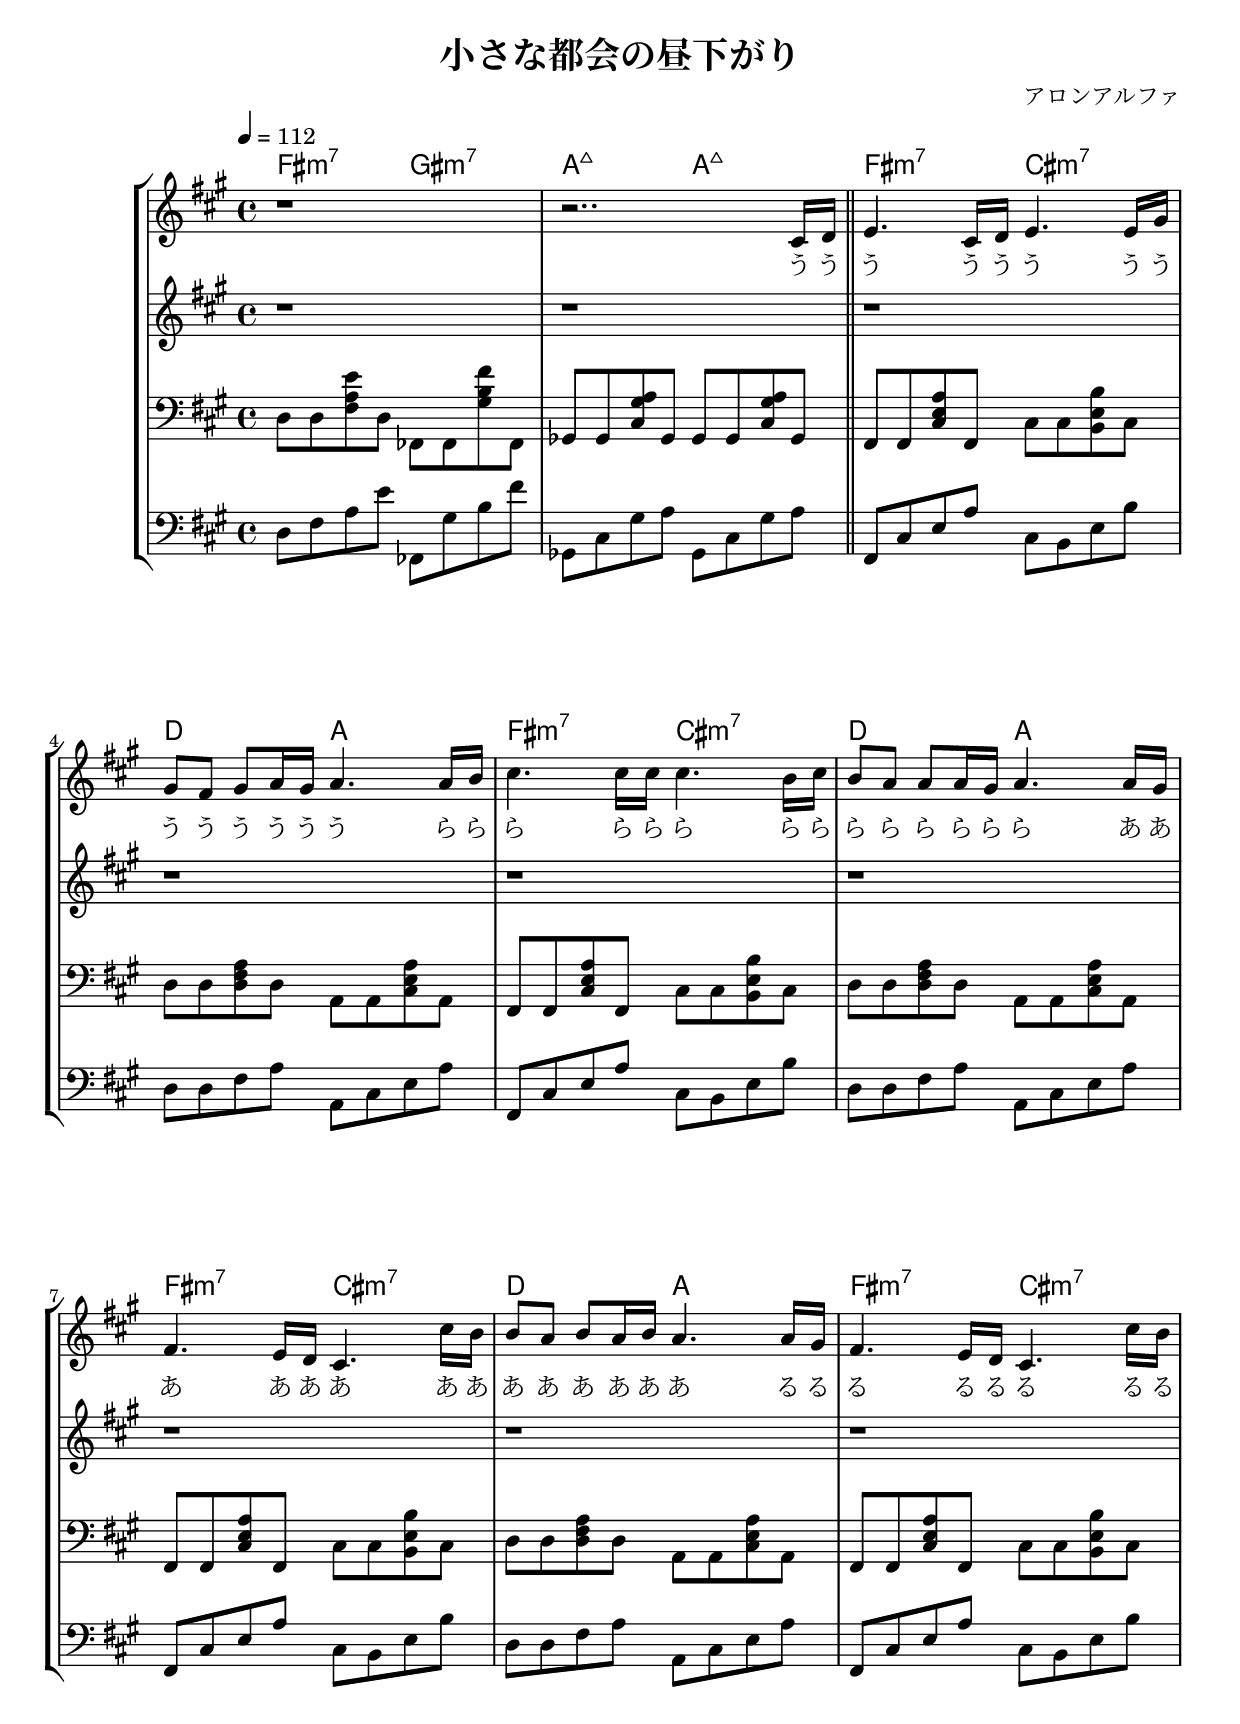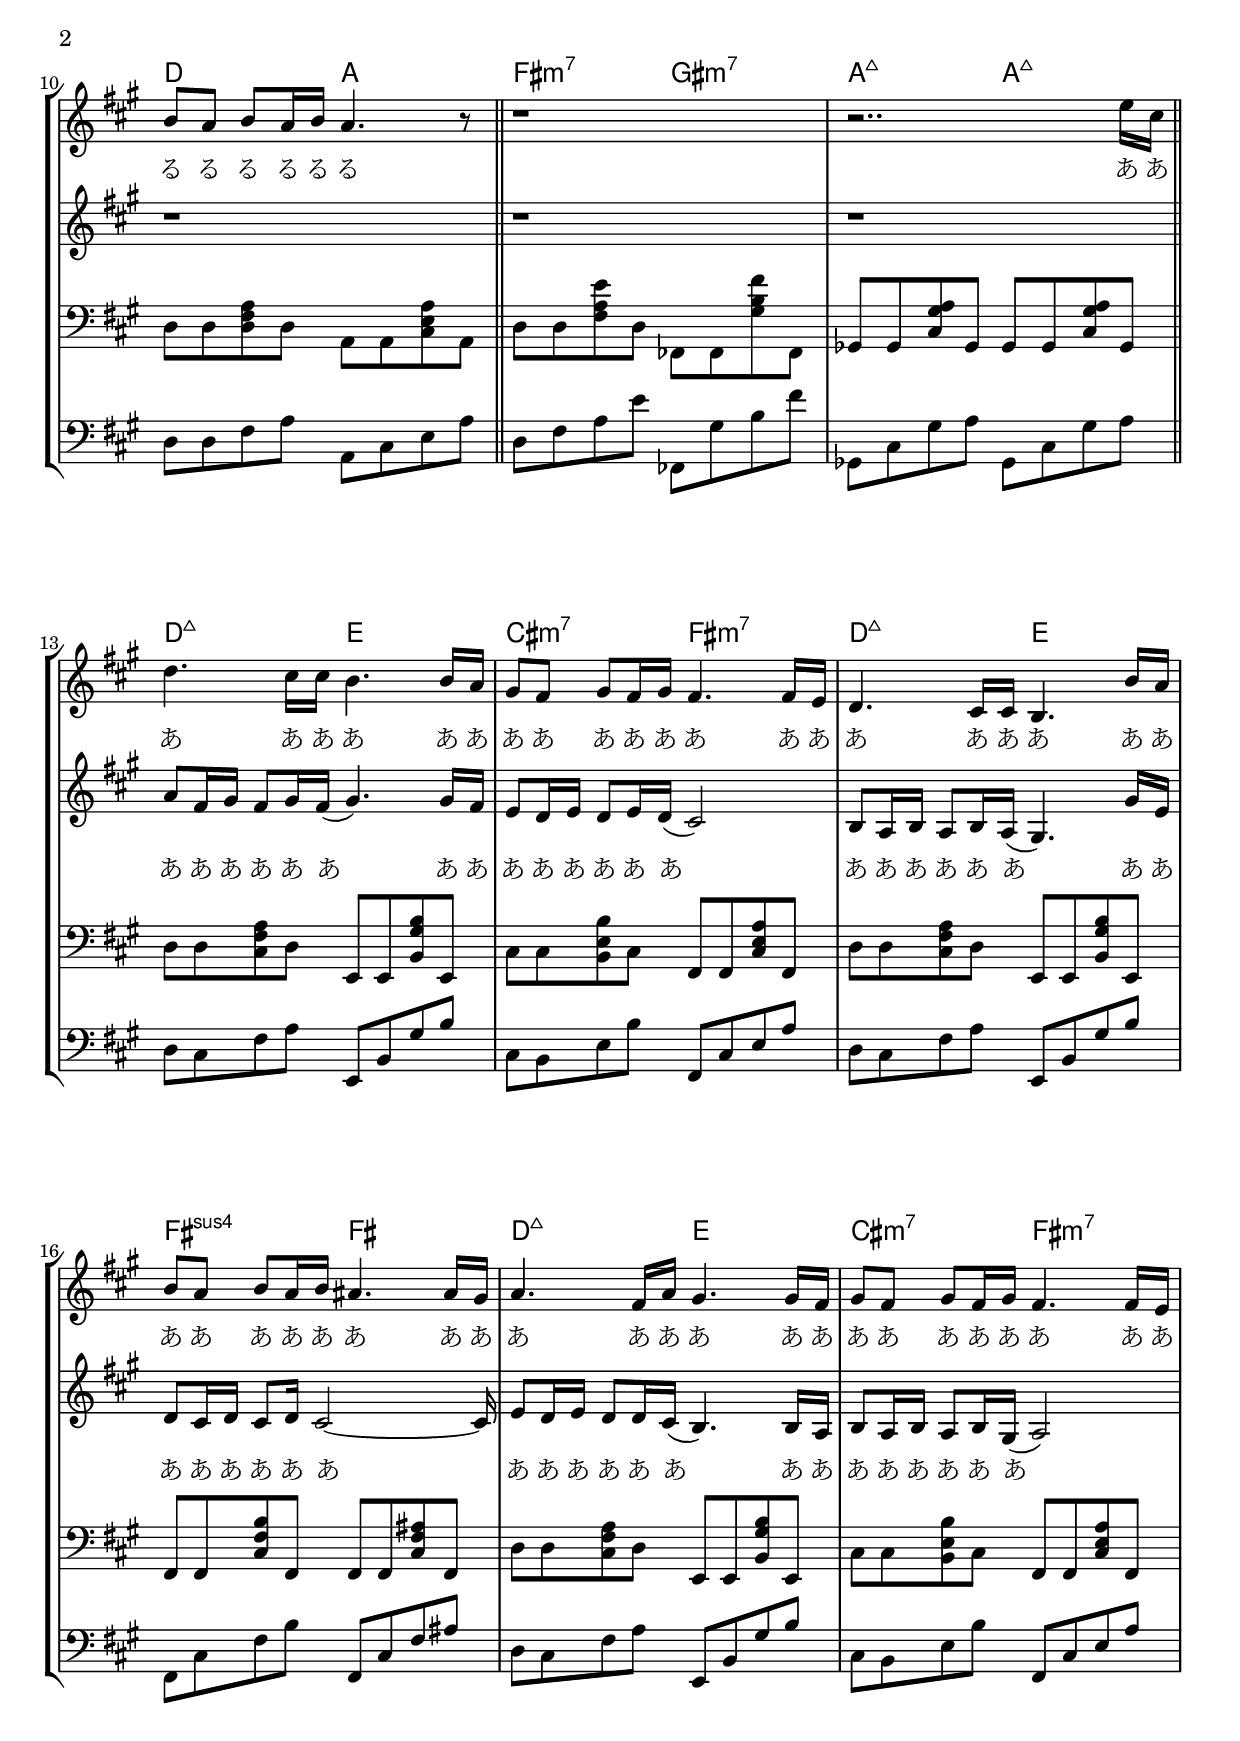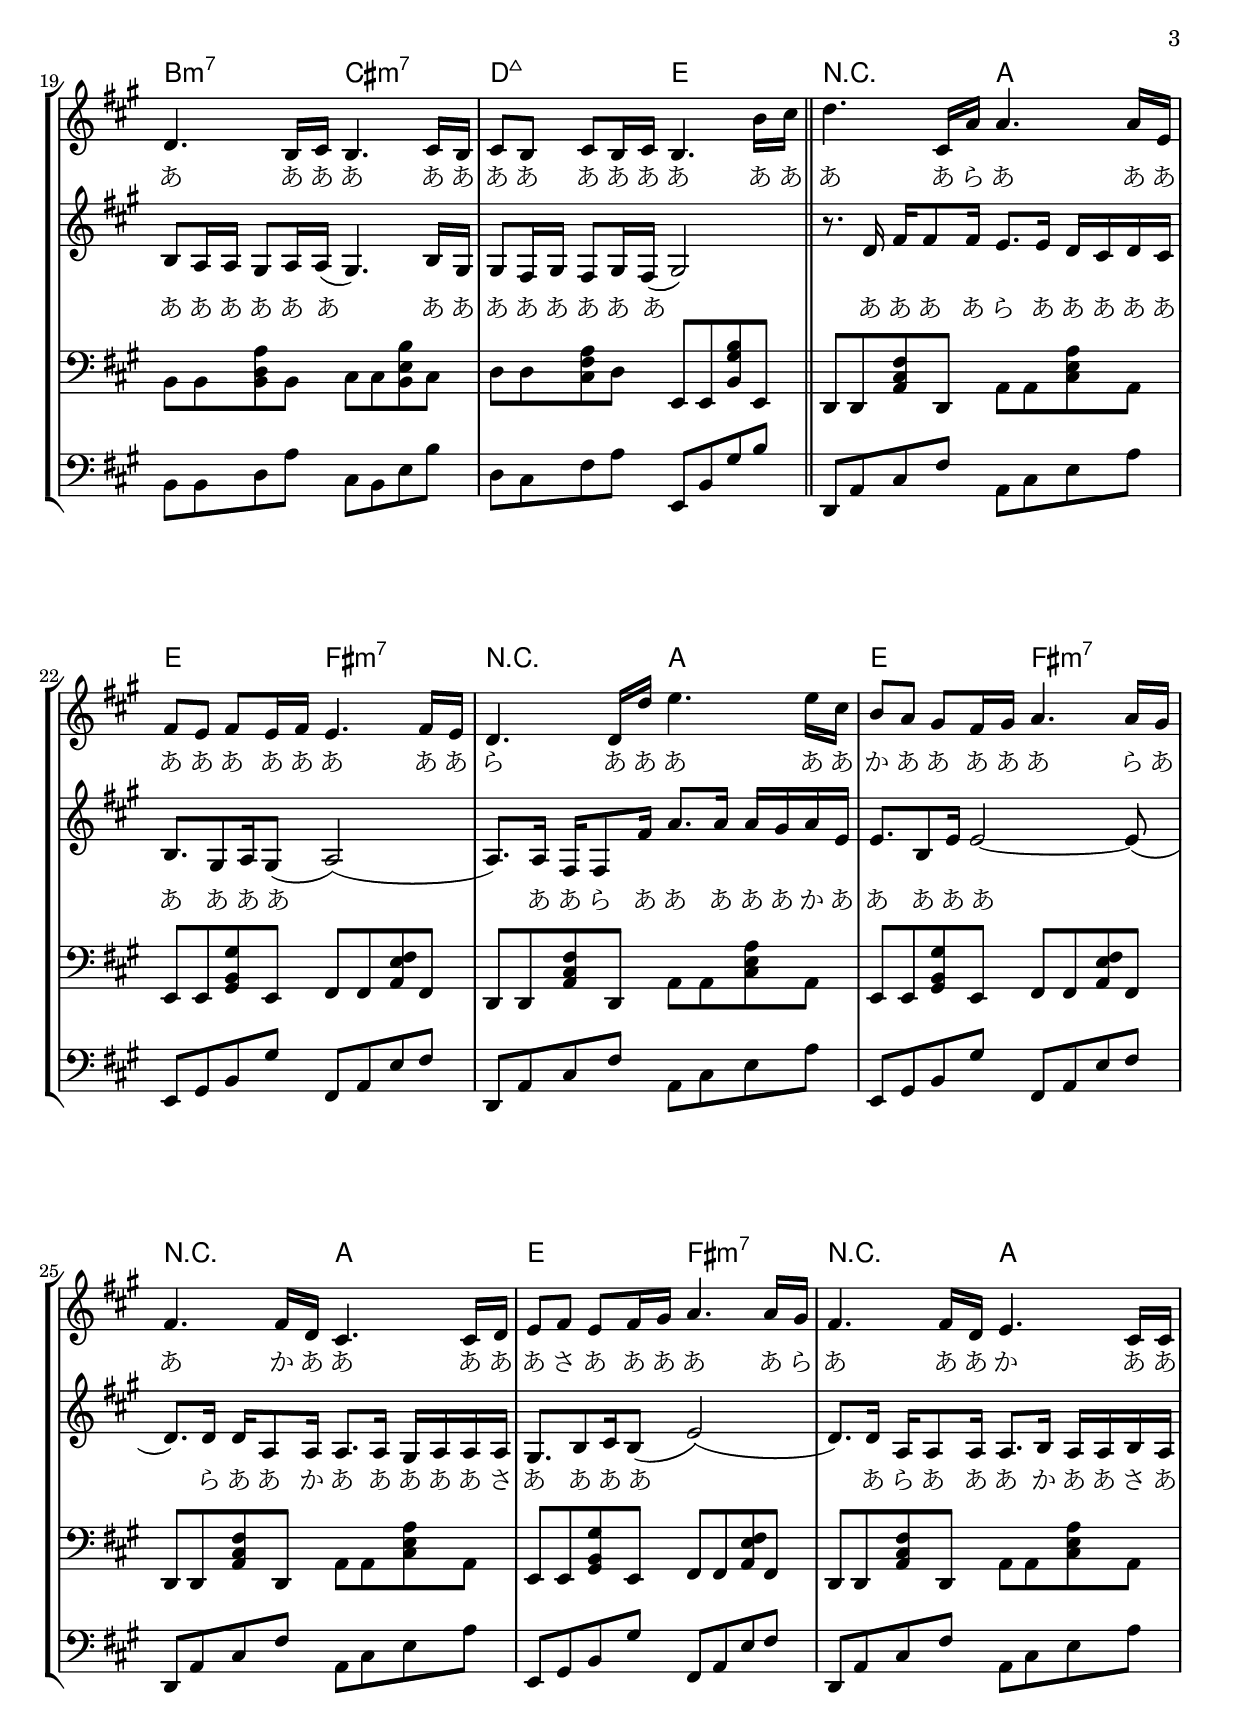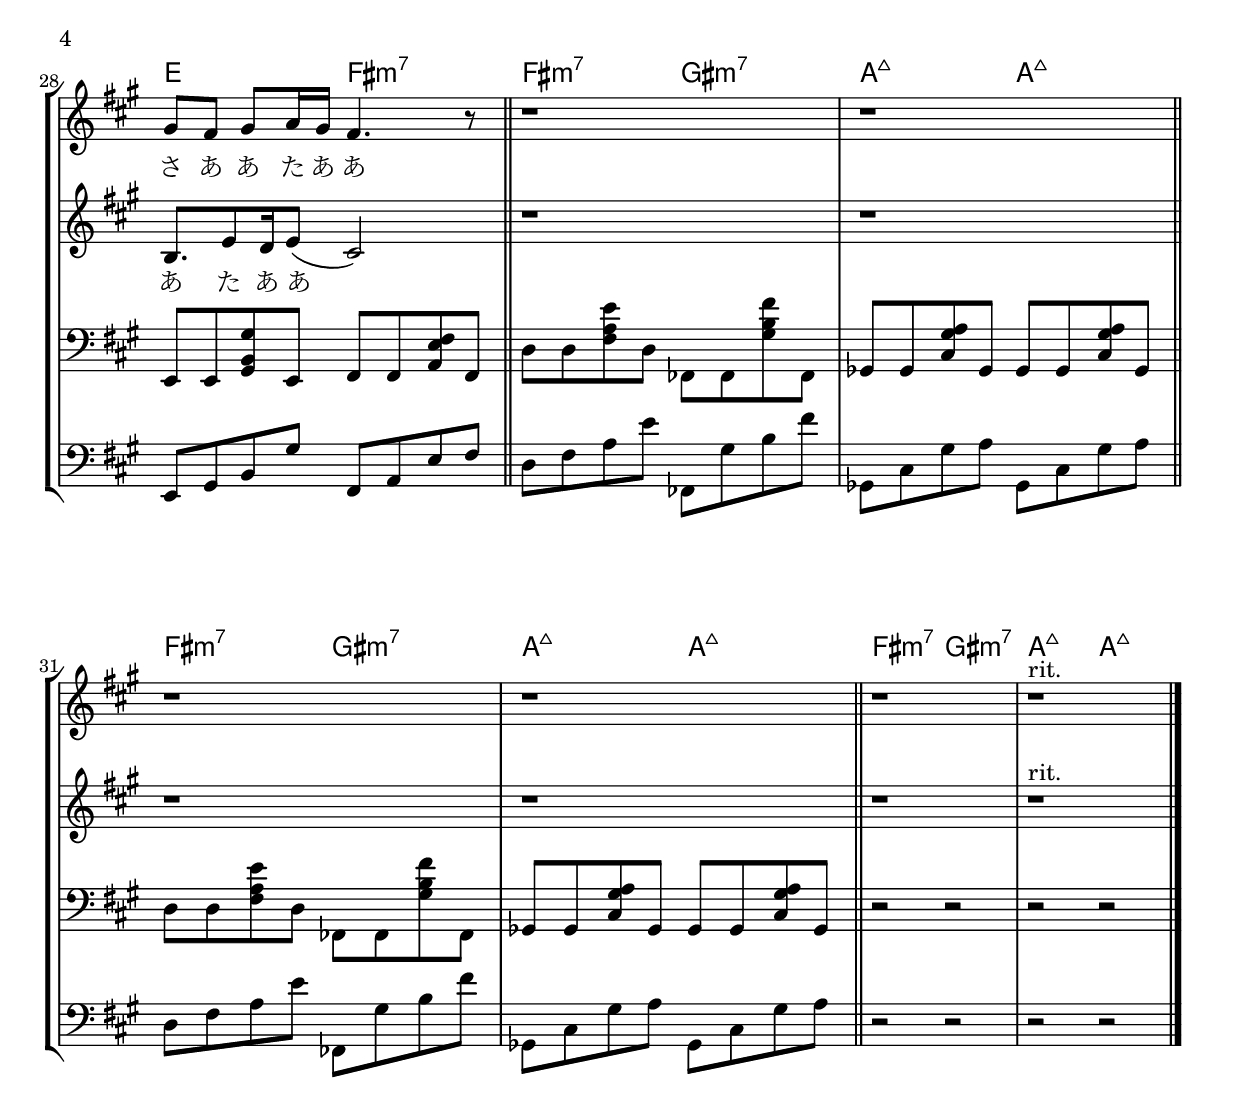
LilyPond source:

\version "2.12.1"

\header {
	title = \markup {小さな都会の昼下がり}
	composer = \markup \center-column {アロンアルファ}
}

harmony = \chordmode {
	fis2:min7 gis:m7 a:maj7 a:maj7 

	fis:min7 cis:min7 d a fis:min7 cis:min7 d a fis:min7 cis:min7 d a fis:min7 cis:min7 d a 

	fis:min7 gis:m7 a:maj7 a:maj7 

	d:maj7 e cis:min7 fis:min7 d:maj7 e fis:sus4 fis d:maj7 e cis:min7 fis:min7 b:min7 cis:min7 d:maj7 e 

	r a e fis:min7 r a e fis:min7 r a e fis:min7 r a e fis:min7 

	fis:min7 gis:m7 a:maj7 a:maj7 

	fis:min7 gis:m7 a:maj7 a:maj7 

	fis:min7 gis:m7 a:maj7 a:maj7 
}

melody = {
	\key a \major
	\tempo 4 = 112
	r1 | r2.. 
	\set Staff.midiInstrument = #"Electric Grand"
	cis'16  d'16 
	e'4.  cis'16  d'16  e'4.  e'16  gis'16 
	gis'8  fis'8  gis'8  a'16  gis'16  a'4.  a'16  b'16 
	cis''4.  cis''16  cis''16  cis''4.  b'16  cis''16 
	b'8  a'8  a'8  a'16  gis'16  a'4.  a'16  gis'16 
	fis'4.  e'16  d'16  cis'4.  cis''16  b'16 
	b'8  a'8  b'8  a'16  b'16  a'4.  a'16  gis'16 
	fis'4.  e'16  d'16  cis'4.  cis''16  b'16 
	b'8  a'8  b'8  a'16  b'16  a'4.  	r8 	r1 | r2.. 
	\set Staff.midiInstrument = #"Electric Grand"
	e''16  cis''16 
	d''4.  cis''16  cis''16  b'4.  b'16  a'16 
	gis'8  fis'8  gis'8  fis'16  gis'16  fis'4.  fis'16  e'16 
	d'4.  cis'16  cis'16  b4.  b'16  a'16 
	b'8  a'8  b'8  a'16  b'16  ais'4.  ais'16  gis'16 
	a'4.  fis'16  a'16  gis'4.  gis'16  fis'16 
	gis'8  fis'8  gis'8  fis'16  gis'16  fis'4.  fis'16  e'16 
	d'4.  b16  cis'16  b4.  cis'16  b16 
	cis'8  b8  cis'8  b16  cis'16  b4.  	\set Staff.midiInstrument = #"Electric Grand"
	b'16  cis''16 
	d''4.  cis'16  a'16  a'4.  a'16  e'16 
	fis'8  e'8  fis'8  e'16  fis'16  e'4.  fis'16  e'16 
	d'4.  d'16  d''16  e''4.  e''16  cis''16 
	b'8  a'8  gis'8  fis'16  gis'16  a'4.  a'16  gis'16 
	fis'4.  fis'16  d'16  cis'4.  cis'16  d'16 
	e'8  fis'8  e'8  fis'16  gis'16  a'4.  a'16  gis'16 
	fis'4.  fis'16  d'16  e'4.  cis'16  cis'16 
	gis'8  fis'8  gis'8  a'16  gis'16  fis'4.  	r8 	r1 | r1   
	r1 | r1   
	r1 | r1^"rit." \bar "|."
}

words = \lyricmode {
	
	う  う  う  う  う  う  う  う  う  う  う  う  う  う  ら  ら  ら  ら  ら  ら  ら  ら  ら  ら  ら  ら  ら  ら  あ  あ  あ  あ  あ  あ  あ  あ  あ  あ  あ  あ  あ  あ  る  る  る  る  る  る  る  る  る  る  る  る  る  る  
	
	あ  あ  あ  あ  あ  あ  あ  あ  あ  あ  あ  あ  あ  あ  あ  あ  あ  あ  あ  あ  あ  あ  あ  あ  あ  あ  あ  あ  あ  あ  あ  あ  あ  あ  あ  あ  あ  あ  あ  あ  あ  あ  あ  あ  あ  あ  あ  あ  あ  あ  あ  あ  あ  あ  あ  あ  
	あ  あ  あ  あ  ら  あ  あ  あ  あ  あ  あ  あ  あ  あ  あ  あ  ら  あ  あ  あ  あ  あ  か  あ  あ  あ  あ  あ  ら  あ  あ  か  あ  あ  あ  あ  あ  さ  あ  あ  あ  あ  あ  ら  あ  あ  あ  か  あ  あ  さ  あ  あ  た  あ  あ  
	
	
	
}

secondmelody = {
	\key a \major
	\tempo 4 = 112
	r1 | r1   
	r1 | r1 | r1 | r1 | r1 | r1 | r1 | r1   
	r1 | r1   
	\set Staff.midiInstrument = #"Electric Grand"
	 a'8  fis'16  gis'16  fis'8  gis'16  fis'16  (gis'4.)  gis'16  fis'16 
	e'8  d'16  e'16  d'8  e'16  d'16  (cis'2) 
	b8  a16  b16  a8  b16  a16  (gis4.)  gis'16  e'16 
	d'8  cis'16  d'16  cis'8  d'16  cis'2~cis'16 
	e'8  d'16  e'16  d'8  d'16  cis'16  (b4.)  b16  a16 
	b8  a16  b16  a8  b16  gis16  (a2) 
	b8  a16  a16  gis8  a16  a16  (gis4.)  b16  gis16 
	gis8  fis16  gis16  fis8  gis16  fis16  (gis2)
	\set Staff.midiInstrument = #"Electric Grand"
	r8. d'16  fis'16  fis'8  fis'16  e'8.  e'16  d'16  cis'16  d'16  cis'16 
	b8.  gis8  a16  gis8  (a2) 
	(a8.)  a16  fis16  fis8  fis'16  a'8.  a'16  a'16  gis'16  a'16  e'16 
	e'8.  b8  e'16  e'2~e'8 
	(d'8.)  d'16  d'16  a8  a16  a8.  a16  gis16  a16  a16  a16 
	gis8.  b8  cis'16  b8  (e'2) 
	(d'8.)  d'16  a16  a8  a16  a8.  b16  a16  a16  b16  a16 
	b8.  e'8  d'16  e'8  (cis'2)
	r1 | r1   
	r1 | r1   
	r1 | r1^"rit." \bar "|."
}

secondwords = \lyricmode {
	
	
	
	あ  あ  あ  あ  あ  あ  あ  あ  あ  あ  あ  あ  あ  あ  あ  あ  あ  あ  あ  あ  あ  あ  あ  あ  あ  あ  あ  あ  あ  あ  あ  あ  あ  あ  あ  あ  あ  あ  あ  あ  あ  あ  あ  あ  あ  あ  あ  あ  あ  あ  あ  あ  あ  あ  あ  あ  
	あ  あ  あ  あ  ら  あ  あ  あ  あ  あ  あ  あ  あ  あ  あ  あ  ら  あ  あ  あ  あ  あ  か  あ  あ  あ  あ  あ  ら  あ  あ  か  あ  あ  あ  あ  あ  さ  あ  あ  あ  あ  あ  ら  あ  あ  あ  か  あ  あ  さ  あ  あ  た  あ  あ  
	
	
	
}

tempochange = {
	\tempo 4 = 112
	r1 | r1 \bar "||"
	\tempo 4 = 112
	r1 | r1 | r1 | r1 | r1 | r1 | r1 | r1 \bar "||"
	\tempo 4 = 112
	r1 | r1 \bar "||"
	\tempo 4 = 112
	r1 | r1 | r1 | r1 | r1 | r1 | r1 | r1 \bar "||"
	\tempo 4 = 112
	r1 | r1 | r1 | r1 | r1 | r1 | r1 | r1 \bar "||"
	\tempo 4 = 112
	r1 | r1 \bar "||"
	\tempo 4 = 112
	r1 | r1 \bar "||"
	\tempo 4 = 112
	r1 | \tempo 4 = 84 r2 \tempo 4 = 74 r2 \bar "|."
}

mainacc = {
	\clef bass
	\set Staff.midiInstrument = #"Electric Guitar (muted)"
	\key a \major
	\tempo 4 = 112
	d8 d8 <fis a e'>8 d8
	fes,8 fes,8 <gis b fis'>8 fes,8
	ges,8 ges,8 <cis gis a>8 ges,8
	ges,8 ges,8 <cis gis a>8 ges,8
	\bar "||"

	\set Staff.midiInstrument = #"Electric Guitar (muted)"
	fis,8 fis,8 <cis e a>8 fis,8
	cis8 cis8 <b, e b>8 cis8
	d8 d8 <d fis a>8 d8
	a,8 a,8 <cis e a>8 a,8
	fis,8 fis,8 <cis e a>8 fis,8
	cis8 cis8 <b, e b>8 cis8
	d8 d8 <d fis a>8 d8
	a,8 a,8 <cis e a>8 a,8
	fis,8 fis,8 <cis e a>8 fis,8
	cis8 cis8 <b, e b>8 cis8
	d8 d8 <d fis a>8 d8
	a,8 a,8 <cis e a>8 a,8
	fis,8 fis,8 <cis e a>8 fis,8
	cis8 cis8 <b, e b>8 cis8
	d8 d8 <d fis a>8 d8
	a,8 a,8 <cis e a>8 a,8
	\bar "||"

	\set Staff.midiInstrument = #"Electric Guitar (muted)"
	d8 d8 <fis a e'>8 d8
	fes,8 fes,8 <gis b fis'>8 fes,8
	ges,8 ges,8 <cis gis a>8 ges,8
	ges,8 ges,8 <cis gis a>8 ges,8
	\bar "||"

	\set Staff.midiInstrument = #"Electric Guitar (muted)"
	d8 d8 <cis fis a>8 d8
	e,8 e,8 <b, gis b>8 e,8
	cis8 cis8 <b, e b>8 cis8
	fis,8 fis,8 <cis e a>8 fis,8
	d8 d8 <cis fis a>8 d8
	e,8 e,8 <b, gis b>8 e,8
	fis,8 fis,8 <cis fis b>8 fis,8
	fis,8 fis,8 <cis fis ais>8 fis,8
	d8 d8 <cis fis a>8 d8
	e,8 e,8 <b, gis b>8 e,8
	cis8 cis8 <b, e b>8 cis8
	fis,8 fis,8 <cis e a>8 fis,8
	b,8 b,8 <b, d a>8 b,8
	cis8 cis8 <b, e b>8 cis8
	d8 d8 <cis fis a>8 d8
	e,8 e,8 <b, gis b>8 e,8
	\bar "||"

	\set Staff.midiInstrument = #"Electric Guitar (muted)"
	d,8 d,8 <a, cis fis>8 d,8
	a,8 a,8 <cis e a>8 a,8
	e,8 e,8 <gis, b, gis>8 e,8
	fis,8 fis,8 <a, e fis>8 fis,8
	d,8 d,8 <a, cis fis>8 d,8
	a,8 a,8 <cis e a>8 a,8
	e,8 e,8 <gis, b, gis>8 e,8
	fis,8 fis,8 <a, e fis>8 fis,8
	d,8 d,8 <a, cis fis>8 d,8
	a,8 a,8 <cis e a>8 a,8
	e,8 e,8 <gis, b, gis>8 e,8
	fis,8 fis,8 <a, e fis>8 fis,8
	d,8 d,8 <a, cis fis>8 d,8
	a,8 a,8 <cis e a>8 a,8
	e,8 e,8 <gis, b, gis>8 e,8
	fis,8 fis,8 <a, e fis>8 fis,8
	\bar "||"

	\set Staff.midiInstrument = #"Electric Guitar (muted)"
	d8 d8 <fis a e'>8 d8
	fes,8 fes,8 <gis b fis'>8 fes,8
	ges,8 ges,8 <cis gis a>8 ges,8
	ges,8 ges,8 <cis gis a>8 ges,8
	\bar "||"

	\set Staff.midiInstrument = #"Electric Guitar (muted)"
	d8 d8 <fis a e'>8 d8
	fes,8 fes,8 <gis b fis'>8 fes,8
	ges,8 ges,8 <cis gis a>8 ges,8
	ges,8 ges,8 <cis gis a>8 ges,8
	\bar "||"

	\set Staff.midiInstrument = #"Acoustic grand"
	r2
	r2
	r2
	r2
	\bar "|."
}

subacc = {
	\clef bass
	\set Staff.midiInstrument = #"Acoustic Bass"
	\key a \major
	\tempo 4 = 112
	d8 fis8 a8 e'8
	fes,8 gis8 b8 fis'8
	ges,8 cis8 gis8 a8
	ges,8 cis8 gis8 a8
	\bar "||"

	\set Staff.midiInstrument = #"Acoustic Bass"
	fis,8 cis8 e8 a8
	cis8 b,8 e8 b8
	d8 d8 fis8 a8
	a,8 cis8 e8 a8
	fis,8 cis8 e8 a8
	cis8 b,8 e8 b8
	d8 d8 fis8 a8
	a,8 cis8 e8 a8
	fis,8 cis8 e8 a8
	cis8 b,8 e8 b8
	d8 d8 fis8 a8
	a,8 cis8 e8 a8
	fis,8 cis8 e8 a8
	cis8 b,8 e8 b8
	d8 d8 fis8 a8
	a,8 cis8 e8 a8
	\bar "||"

	\set Staff.midiInstrument = #"Acoustic Bass"
	d8 fis8 a8 e'8
	fes,8 gis8 b8 fis'8
	ges,8 cis8 gis8 a8
	ges,8 cis8 gis8 a8
	\bar "||"

	\set Staff.midiInstrument = #"Acoustic Bass"
	d8 cis8 fis8 a8
	e,8 b,8 gis8 b8
	cis8 b,8 e8 b8
	fis,8 cis8 e8 a8
	d8 cis8 fis8 a8
	e,8 b,8 gis8 b8
	fis,8 cis8 fis8 b8
	fis,8 cis8 fis8 ais8
	d8 cis8 fis8 a8
	e,8 b,8 gis8 b8
	cis8 b,8 e8 b8
	fis,8 cis8 e8 a8
	b,8 b,8 d8 a8
	cis8 b,8 e8 b8
	d8 cis8 fis8 a8
	e,8 b,8 gis8 b8
	\bar "||"

	\set Staff.midiInstrument = #"Acoustic Bass"
	d,8 a,8 cis8 fis8
	a,8 cis8 e8 a8
	e,8 gis,8 b,8 gis8
	fis,8 a,8 e8 fis8
	d,8 a,8 cis8 fis8
	a,8 cis8 e8 a8
	e,8 gis,8 b,8 gis8
	fis,8 a,8 e8 fis8
	d,8 a,8 cis8 fis8
	a,8 cis8 e8 a8
	e,8 gis,8 b,8 gis8
	fis,8 a,8 e8 fis8
	d,8 a,8 cis8 fis8
	a,8 cis8 e8 a8
	e,8 gis,8 b,8 gis8
	fis,8 a,8 e8 fis8
	\bar "||"

	\set Staff.midiInstrument = #"Acoustic Bass"
	d8 fis8 a8 e'8
	fes,8 gis8 b8 fis'8
	ges,8 cis8 gis8 a8
	ges,8 cis8 gis8 a8
	\bar "||"

	\set Staff.midiInstrument = #"Acoustic Bass"
	d8 fis8 a8 e'8
	fes,8 gis8 b8 fis'8
	ges,8 cis8 gis8 a8
	ges,8 cis8 gis8 a8
	\bar "||"

	\set Staff.midiInstrument = #"Acoustic grand"
	r2
	r2
	r2
	r2
	\bar "|."
}

percA = {
	\drummode {
	r1 |r1 \bar "||"
	r1 |r1 |r1 |r1 |r1 |r1 |r1 |r1 \bar "||"
	r1 |r1 \bar "||"
	r1 |r1 |r1 |r1 |r1 |r1 |r1 |r1 \bar "||"
	r1 |r1 |r1 |r1 |r1 |r1 |r1 |r1 \bar "||"
	r1 |r1 \bar "||"
	r1 |r1 \bar "||"
	r1 |r1 \bar "|."
	}
}

percB = {
	\drummode {
	r1 |r1 \bar "||"
	r1 |r1 |r1 |r1 |r1 |r1 |r1 |r1 \bar "||"
	r1 |r1 \bar "||"
	r1 |r1 |r1 |r1 |r1 |r1 |r1 |r1 \bar "||"
	r1 |r1 |r1 |r1 |r1 |r1 |r1 |r1 \bar "||"
	r1 |r1 \bar "||"
	r1 |r1 \bar "||"
	r1 |r1 \bar "|."
	}
}

percC = {
	\drummode {
	r1 |r1 \bar "||"
	r1 |r1 |r1 |r1 |r1 |r1 |r1 |r1 \bar "||"
	r1 |r1 \bar "||"
	r1 |r1 |r1 |r1 |r1 |r1 |r1 |r1 \bar "||"
	r1 |r1 |r1 |r1 |r1 |r1 |r1 |r1 \bar "||"
	r1 |r1 \bar "||"
	r1 |r1 \bar "||"
	r1 |r1 \bar "|."
	}
}

percD = {
	\drummode {
	r1 |r1 \bar "||"
	r1 |r1 |r1 |r1 |r1 |r1 |r1 |r1 \bar "||"
	r1 |r1 \bar "||"
	r1 |r1 |r1 |r1 |r1 |r1 |r1 |r1 \bar "||"
	r1 |r1 |r1 |r1 |r1 |r1 |r1 |r1 \bar "||"
	r1 |r1 \bar "||"
	r1 |r1 \bar "||"
	r1 |r1 \bar "|."
	}
}

percE = {
	\drummode {
	r1 |r1 \bar "||"
	r1 |r1 |r1 |r1 |r1 |r1 |r1 |r1 \bar "||"
	r1 |r1 \bar "||"
	r1 |r1 |r1 |r1 |r1 |r1 |r1 |r1 \bar "||"
	r1 |r1 |r1 |r1 |r1 |r1 |r1 |r1 \bar "||"
	r1 |r1 \bar "||"
	r1 |r1 \bar "||"
	r1 |r1 \bar "|."
	}
}

\score {
	<<
		\new StaffGroup <<
			\new ChordNames {\harmony}
			\new Voice = "melody" {\melody}
			\new Lyrics \lyricsto "melody" \words
			\new Voice = "secondmelody" {\secondmelody}
			\new Lyrics \lyricsto "secondmelody" \secondwords
			\new Staff = "mainacc" {\mainacc}
			\new Staff = "subacc" {\subacc}
		>>
	>>
	\layout { }
}
